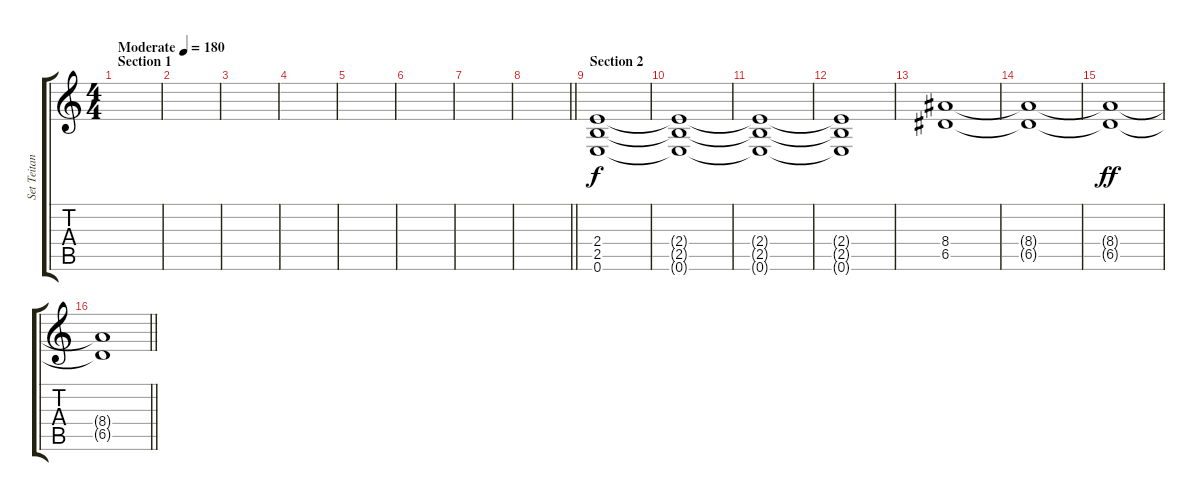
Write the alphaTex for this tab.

\track ("Set Teitan" "Set Teitan") {instrument distortionguitar}
\staff {score tabs}
\tuning (E4 B3 G3 D3 A2 E2) {hide}
\ts (4 4)
\section ("" "Section 1")
\tempo (180 "Moderate")
\clef g2
\ks c
|
|
|
|
|
|
|
\barLineRight lightlight
|
\section ("" "Section 2")
(2.4 2.5 0.6).1 |
(2.4{t} 2.5{t} 0.6{t}).1 |
(2.4{t} 2.5{t} 0.6{t}).1 |
(2.4{t} 2.5{t} 0.6{t}).1 |
(8.4 6.5).1 |
(8.4{t} 6.5{t}).1{dy f} |
(8.4{t} 6.5{t}).1{dy ff} |
\barLineRight lightlight
(8.4{t} 6.5{t}).1
